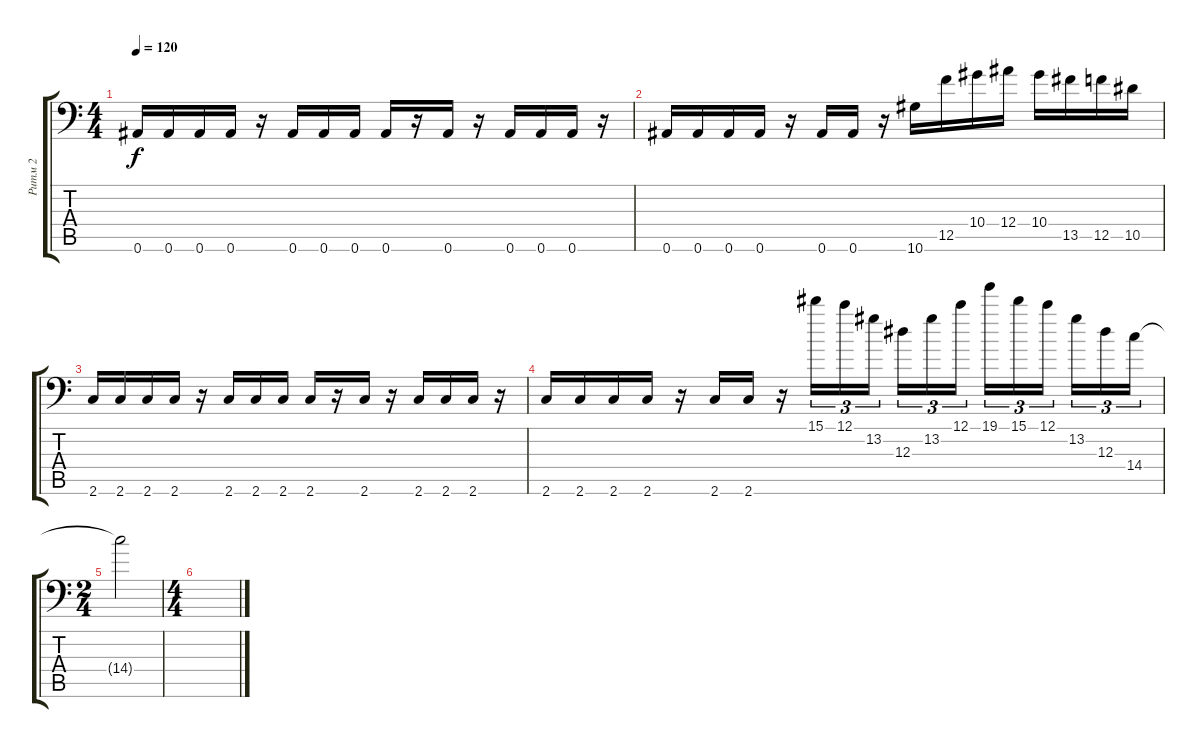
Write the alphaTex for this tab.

\track ("Ритм 2" "Ритм 2") {instrument overdrivenguitar}
\staff {score tabs}
\tuning (C4 G3 Eb3 Bb2 F2 Bb1) {hide}
\ts (4 4)
\tempo 120
\clef f4
\ks c
0.6.16{dy f} 0.6.16 0.6.16 0.6.16 r.16 0.6.16 0.6.16 0.6.16 0.6.16 r.16 0.6.16 r.16 0.6.16 0.6.16 0.6.16 r.16 |
0.6.16 0.6.16 0.6.16 0.6.16 r.16 0.6.16 0.6.16 r.16 10.6.16 12.5.16 10.4.16 12.4.16 10.4.16 13.5.16 12.5.16 10.5.16 |
2.6.16 2.6.16 2.6.16 2.6.16 r.16 2.6.16 2.6.16 2.6.16 2.6.16 r.16 2.6.16 r.16 2.6.16 2.6.16 2.6.16 r.16 |
2.6.16 2.6.16 2.6.16 2.6.16 r.16 2.6.16 2.6.16 r.16 15.1.16{tu (3 2)} 12.1.16{tu (3 2)} 13.2.16{tu (3 2) beam splitsecondary} 12.3.16{tu (3 2)} 13.2.16{tu (3 2)} 12.1.16{tu (3 2)} 19.1.16{tu (3 2)} 15.1.16{tu (3 2)} 12.1.16{tu (3 2) beam splitsecondary} 13.2.16{tu (3 2)} 12.3.16{tu (3 2)} 14.4.16{tu (3 2)} |
\ts (2 4)
14.4{t}.2 |
\ts (4 4)
